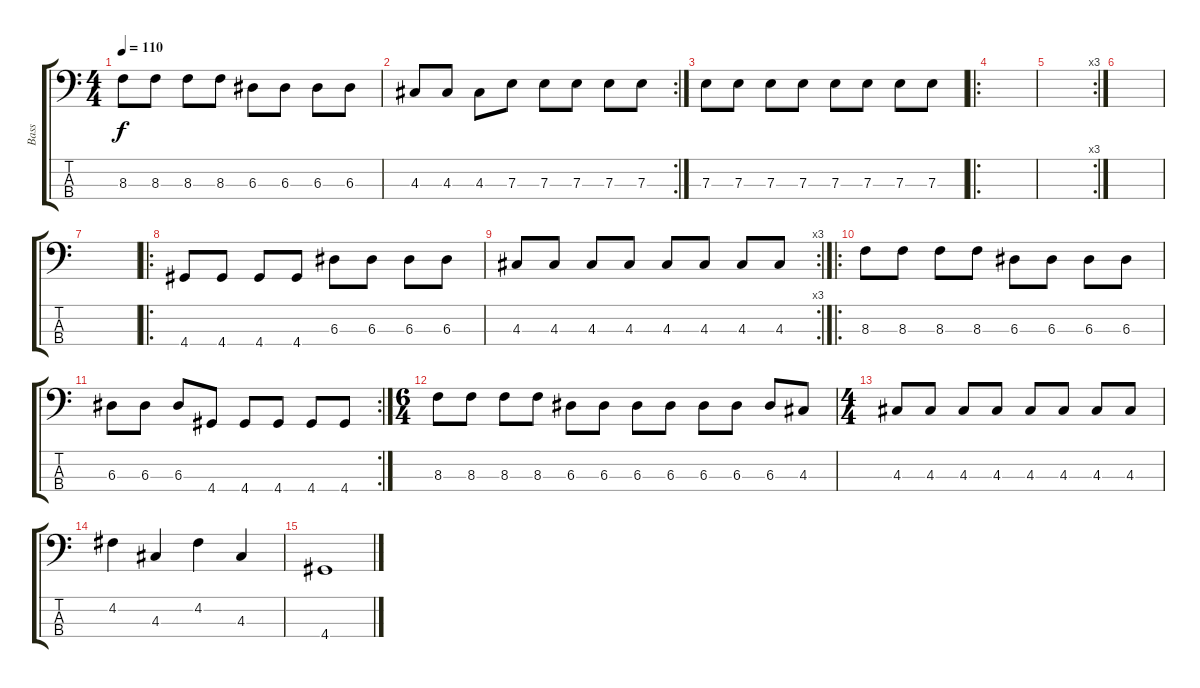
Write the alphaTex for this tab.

\track ("Bass" "Bass") {instrument electricbasspick}
\staff {score tabs}
\tuning (G2 D2 A1 E1) {hide}
\ts (4 4)
\tempo 110
\clef f4
\ks c
8.3.8{dy f} 8.3.8 8.3.8 8.3.8 6.3.8 6.3.8 6.3.8 6.3.8 |
\rc 2
4.3.8 4.3.8 4.3.8 7.3.8 7.3.8 7.3.8 7.3.8 7.3.8 |
7.3.8 7.3.8 7.3.8 7.3.8 7.3.8 7.3.8 7.3.8 7.3.8 |
\ro
|
\rc 3
|
|
|
\ro
4.4.8 4.4.8 4.4.8 4.4.8 6.3.8 6.3.8 6.3.8 6.3.8 |
\rc 3
4.3.8 4.3.8 4.3.8 4.3.8 4.3.8 4.3.8 4.3.8 4.3.8 |
\ro
8.3.8 8.3.8 8.3.8 8.3.8 6.3.8 6.3.8 6.3.8 6.3.8 |
\rc 2
6.3.8 6.3.8 6.3.8 4.4.8 4.4.8 4.4.8 4.4.8 4.4.8 |
\ts (6 4)
8.3.8 8.3.8 8.3.8 8.3.8 6.3.8 6.3.8 6.3.8 6.3.8 6.3.8 6.3.8 6.3.8 4.3.8 |
\ts (4 4)
4.3.8 4.3.8 4.3.8 4.3.8 4.3.8 4.3.8 4.3.8 4.3.8 |
4.2.4 4.3.4 4.2.4 4.3.4 |
4.4.1
